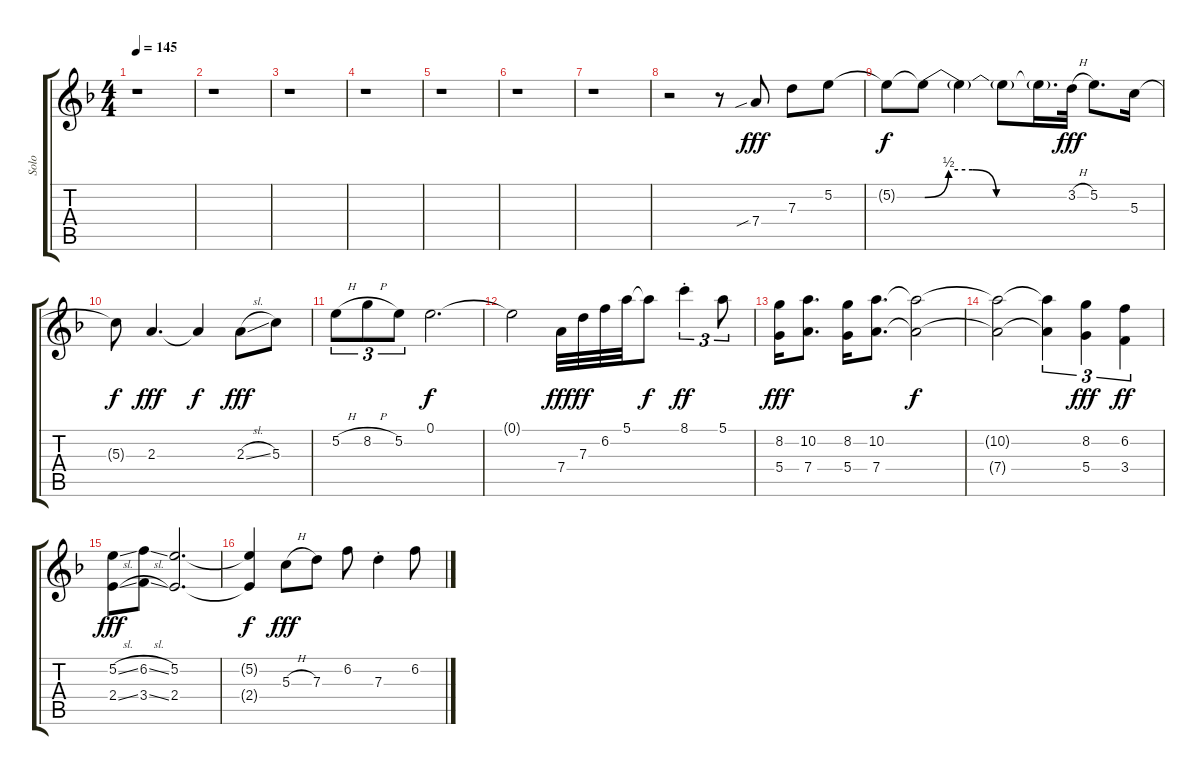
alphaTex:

\track ("Solo" "Solo") {instrument electricguitarjazz}
\staff {score tabs}
\tuning (E4 B3 G3 D3 A2 E2) {hide}
\ts (4 4)
\tempo 145
\clef g2
\ks f
r.1{dy fff} |
r.1 |
r.1 |
r.1 |
r.1 |
r.1 |
r.1 |
r.2 r.8 7.4{sib}.8 7.3.8 5.2.8 |
5.2{t}.8{dy f} 5.2{be (custom 0 0 10 2 20 2 30 0 60 0) t}.8 5.2{t}.4 5.2{t}.8 5.2{t}.16{d} 3.2{h}.32{dy fff} 5.2.8{d} 5.3.16 |
5.3{t}.8{dy f} 2.3.4{d dy fff} 2.3{t}.4{dy f} 2.3{sl}.8{dy fff} 5.3.8 |
5.2{h}.8{tu (3 2)} 8.2{h}.8{tu (3 2)} 5.2.8{tu (3 2)} 0.1.2{d dy f} |
0.1{t}.2 7.4.32{dy fff} 7.3.32{dy ff} 6.2.32 5.1.32 5.1{t}.8{dy f} 8.1{st}.4{tu (3 2) dy ff} 5.1.8{tu (3 2)} |
(8.2 5.4).16{dy fff} (10.2 7.4).8{d} (8.2 5.4).16 (10.2 7.4).8{d} (10.2{t} 7.4{t}).2{dy f} |
(10.2{t} 7.4{t}).2 (10.2{t} 7.4{t}).4{tu (3 2)} (8.2 5.4).4{tu (3 2) dy fff} (6.2 3.4).4{tu (3 2) dy ff} |
(5.2{sl} 2.4{sl}).8{dy fff} (6.2{sl} 3.4{sl}).8 (5.2 2.4).2{d} |
(5.2{t} 2.4{t}).4{dy f} 5.3{h}.8{dy fff} 7.3.8 6.2.8 7.3{st}.4 6.2.8
